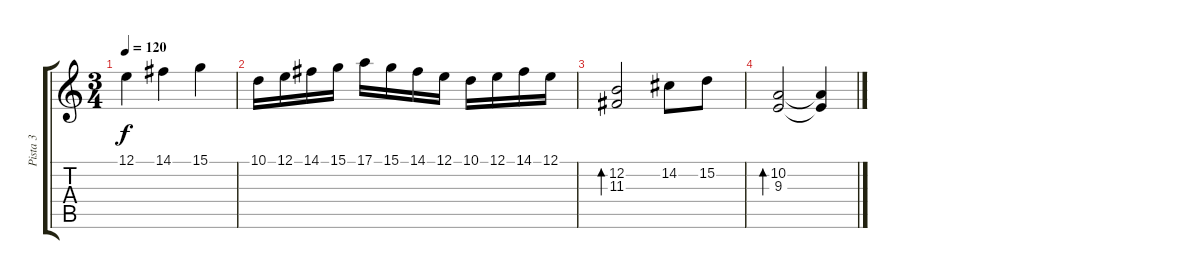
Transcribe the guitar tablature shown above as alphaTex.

\track ("Pista 3" "Pista 3") {instrument acousticgrandpiano}
\staff {score tabs}
\tuning (E4 B3 G3 D3 A2 E2) {hide}
\ts (3 4)
\tempo 120
\clef g2
\ks c
12.1.4{dy f} 14.1.4 15.1.4 |
10.1.16 12.1.16 14.1.16 15.1.16 17.1.16 15.1.16 14.1.16 12.1.16 10.1.16 12.1.16 14.1.16 12.1.16 |
(12.2 11.3).2{bd 480} 14.2.8 15.2.8 |
(10.2 9.3).2{bd 480} (10.2{t} 9.3{t}).4
